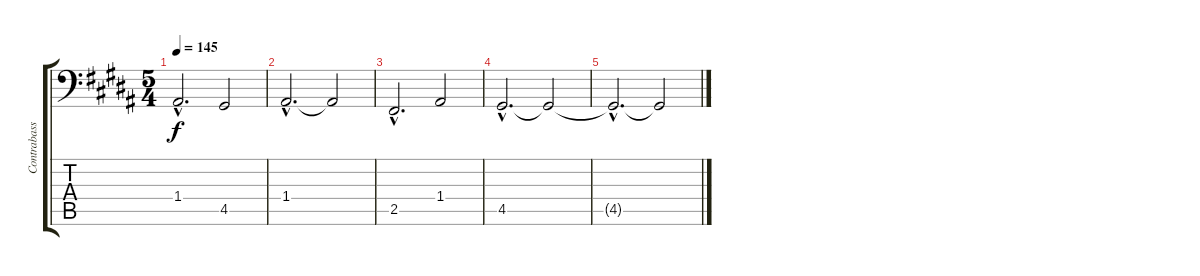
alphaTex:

\track ("Contrabass" "Contrabass") {instrument contrabass}
\staff {score tabs}
\tuning (C3 G2 D2 A1 E1 B0) {hide}
\ts (5 4)
\tempo 145
\clef f4
\ks b
1.4{hac}.2{d dy f} 4.5.2 |
1.4{hac}.2{d} 1.4{t}.2 |
2.5{hac}.2{d} 1.4.2 |
4.5{hac}.2{d} 4.5{t}.2 |
4.5{hac t}.2{d} 4.5{t}.2
